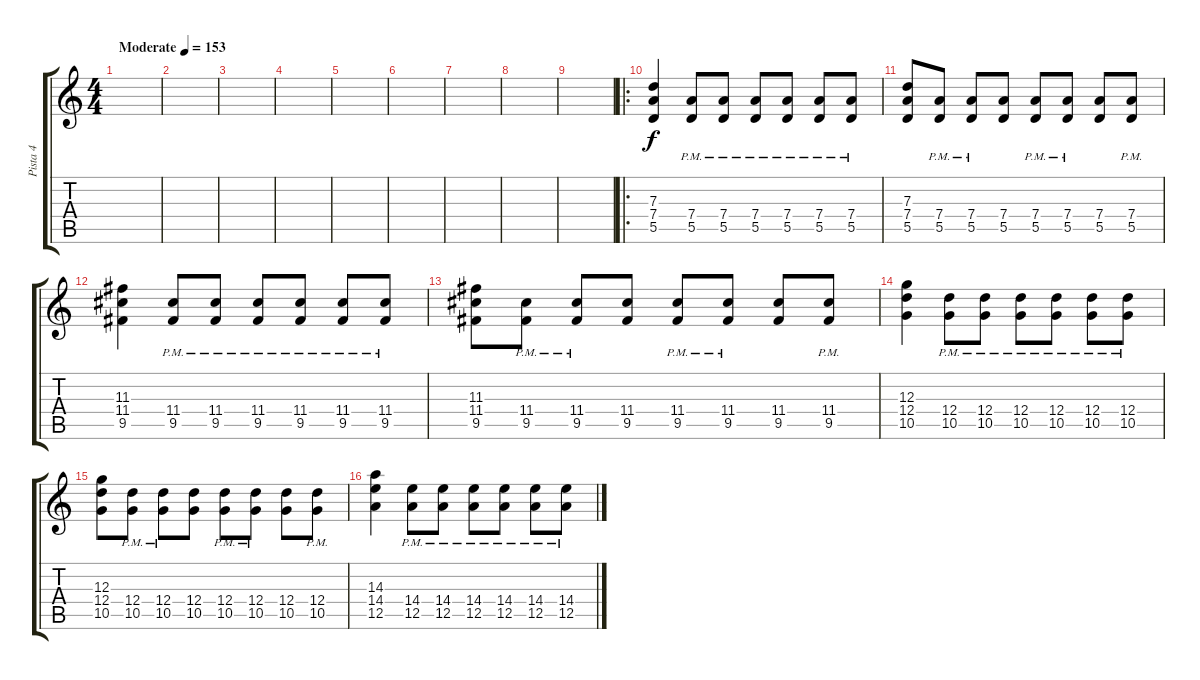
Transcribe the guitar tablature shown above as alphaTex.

\track ("Pista 4" "Pista 4") {instrument distortionguitar}
\staff {score tabs}
\tuning (E4 B3 G3 D3 A2 E2) {hide}
\ts (4 4)
\tempo (153 "Moderate")
\clef g2
\ks c
|
|
|
|
|
|
|
|
|
\ro
(7.3 7.4 5.5).4 (7.4{pm} 5.5{pm}).8 (7.4{pm} 5.5{pm}).8 (7.4{pm} 5.5{pm}).8 (7.4{pm} 5.5{pm}).8 (7.4{pm} 5.5{pm}).8 (7.4{pm} 5.5{pm}).8 |
(7.3 7.4 5.5).8 (7.4{pm} 5.5{pm}).8 (7.4{pm} 5.5{pm}).8 (7.4 5.5).8 (7.4{pm} 5.5{pm}).8 (7.4{pm} 5.5{pm}).8 (7.4 5.5).8 (7.4{pm} 5.5{pm}).8 |
(11.3 11.4 9.5).4 (11.4{pm} 9.5{pm}).8 (11.4{pm} 9.5{pm}).8 (11.4{pm} 9.5{pm}).8 (11.4{pm} 9.5{pm}).8 (11.4{pm} 9.5{pm}).8 (11.4{pm} 9.5{pm}).8 |
(11.3 11.4 9.5).8 (11.4{pm} 9.5{pm}).8 (11.4{pm} 9.5{pm}).8 (11.4 9.5).8 (11.4{pm} 9.5{pm}).8 (11.4{pm} 9.5{pm}).8 (11.4 9.5).8 (11.4{pm} 9.5{pm}).8 |
(12.3 12.4 10.5).4 (12.4{pm} 10.5{pm}).8 (12.4{pm} 10.5{pm}).8 (12.4{pm} 10.5{pm}).8 (12.4{pm} 10.5{pm}).8 (12.4{pm} 10.5{pm}).8 (12.4{pm} 10.5{pm}).8 |
(12.3 12.4 10.5).8 (12.4{pm} 10.5{pm}).8 (12.4{pm} 10.5{pm}).8 (12.4 10.5).8 (12.4{pm} 10.5{pm}).8 (12.4{pm} 10.5{pm}).8 (12.4 10.5).8 (12.4{pm} 10.5{pm}).8 |
(14.3 14.4 12.5).4 (14.4{pm} 12.5{pm}).8 (14.4{pm} 12.5{pm}).8 (14.4{pm} 12.5{pm}).8 (14.4{pm} 12.5{pm}).8 (14.4{pm} 12.5{pm}).8 (14.4{pm} 12.5{pm}).8
